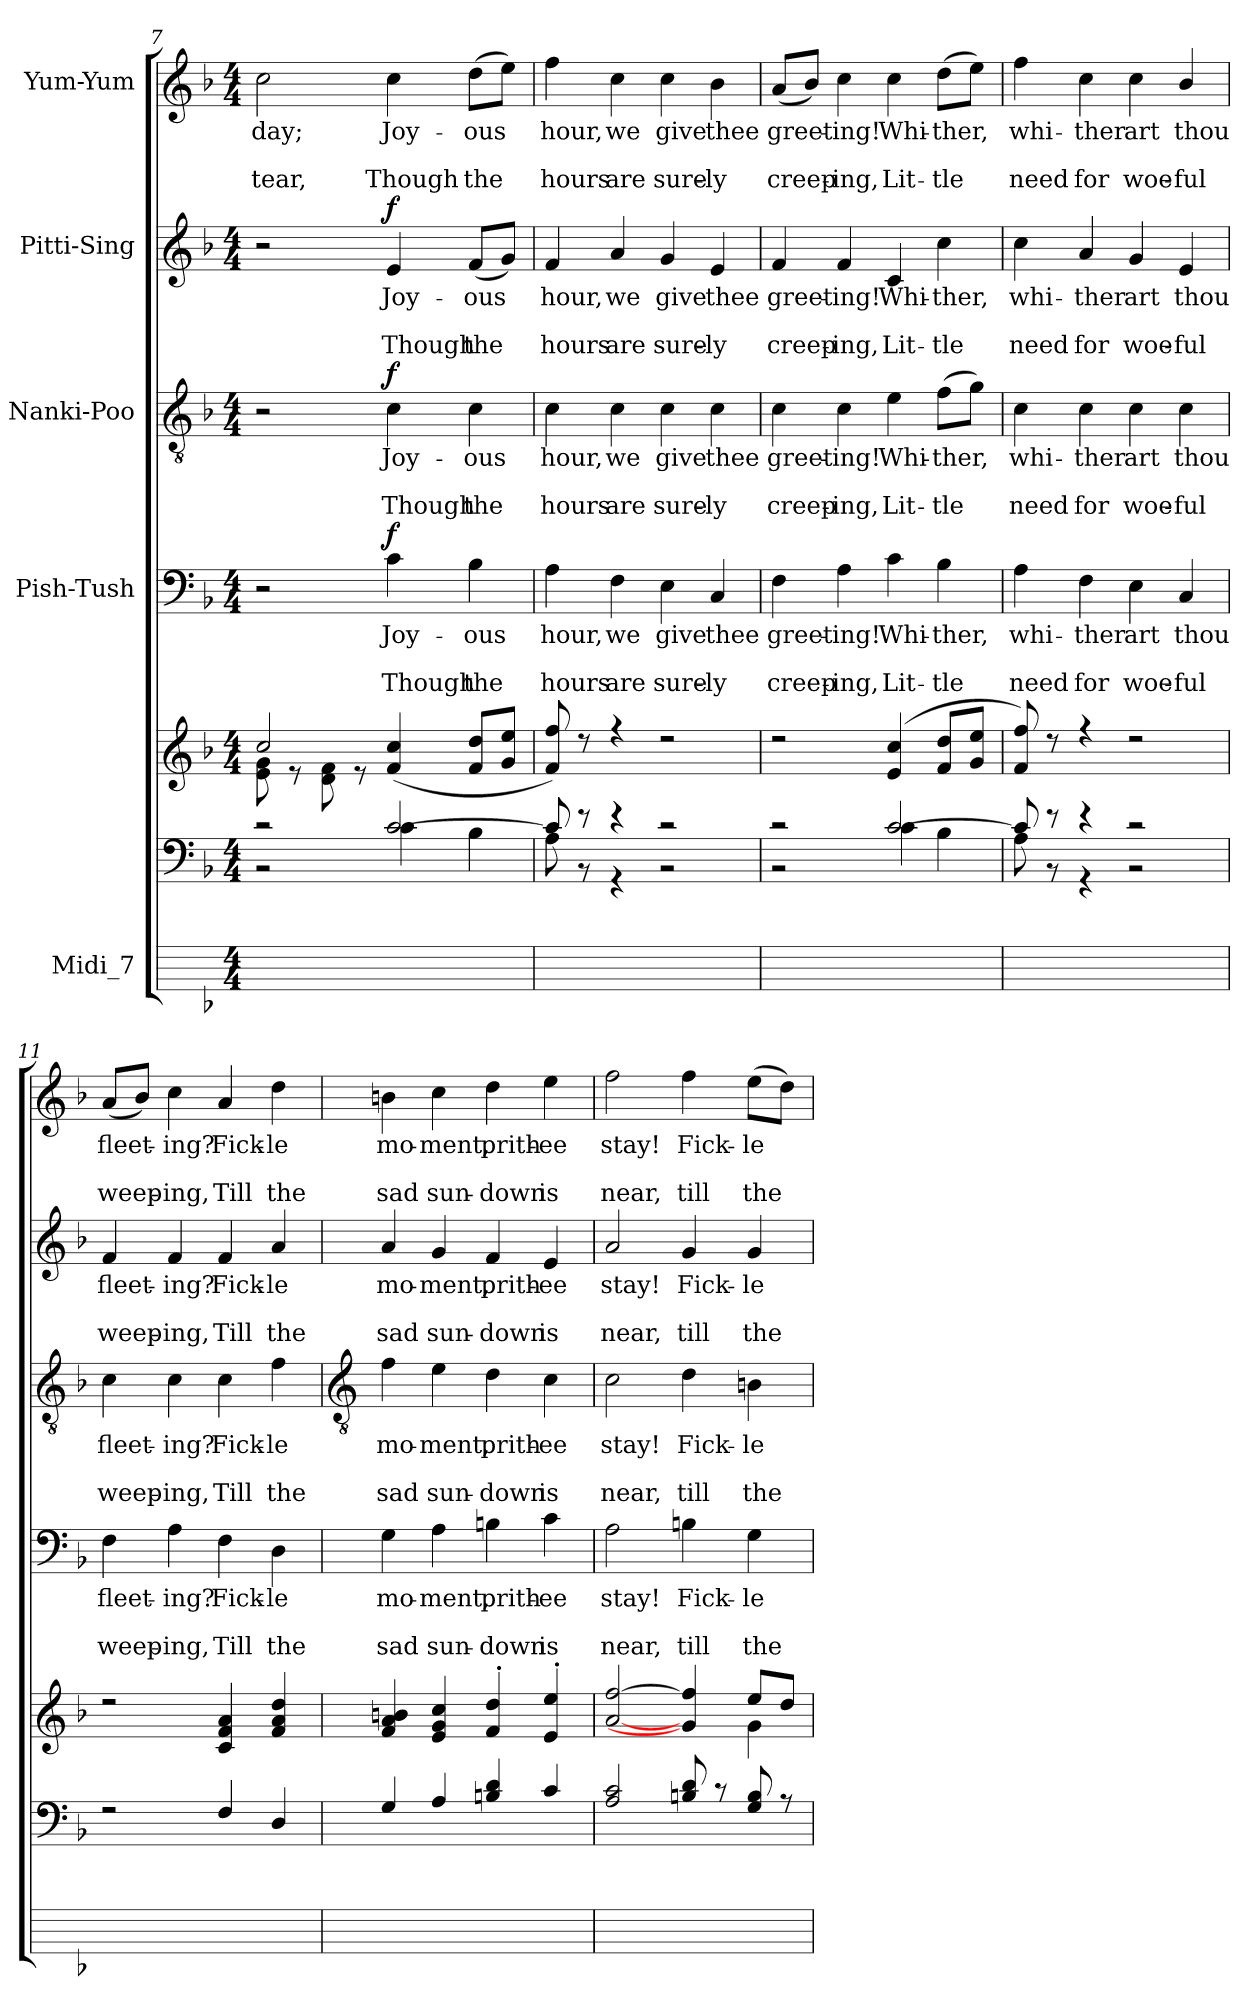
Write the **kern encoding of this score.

**kern	**kern	**kern	**kern	**text	**text	**text	**dynam	**kern	**text	**text	**text	**dynam	**kern	**text	**text	**text	**dynam	**kern	**text	**text	**text
*part5	*part5	*part5	*part4	*part4	*part4	*part4	*part4	*part3	*part3	*part3	*part3	*part3	*part2	*part2	*part2	*part2	*part2	*part1	*part1	*part1	*part1
*staff7	*staff6	*staff5	*staff4	*staff4	*staff4	*staff4	*staff4	*staff3	*staff3	*staff3	*staff3	*staff3	*staff2	*staff2	*staff2	*staff2	*staff2	*staff1	*staff1	*staff1	*staff1
*I"Midi_7	*	*	*I"Pish-Tush	*	*	*	*	*I"Nanki-Poo	*	*	*	*	*I"Pitti-Sing	*	*	*	*	*I"Yum-Yum	*	*	*
!!LO:LB:g=z
*	*clefF4	*clefG2	*clefF4	*	*	*	*	*clefGv2	*	*	*	*	*clefG2	*	*	*	*	*clefG2	*	*	*
*k[b-]	*k[b-]	*k[b-]	*k[b-]	*	*	*	*	*k[b-]	*	*	*	*	*k[b-]	*	*	*	*	*k[b-]	*	*	*
*F:	*F:	*F:	*F:	*	*	*	*	*F:	*	*	*	*	*F:	*	*	*	*	*F:	*	*	*
*M4/4	*M4/4	*M4/4	*M4/4	*	*	*	*	*M4/4	*	*	*	*	*M4/4	*	*	*	*	*M4/4	*	*	*
=7	=7	=7	=7	=7	=7	=7	=7	=7	=7	=7	=7	=7	=7	=7	=7	=7	=7	=7	=7	=7	=7
*	*^	*^	*	*	*	*	*	*	*	*	*	*	*	*	*	*	*	*	*	*	*
!	!	!	!	!	!	!	!	!	!	!	!	!	!	!	!	!	!	!	!	!	!LO:LY:b	!	!LO:LY:b
1ryy	2r	2r	2cc/	8e\ 8g\	2r	.	.	.	.	2r	.	.	.	.	2r	.	.	.	.	2cc	day;	.	tear,
.	.	.	.	8r	.	.	.	.	.	.	.	.	.	.	.	.	.	.	.	.	.	.	.
.	.	.	.	8d\ 8f\	.	.	.	.	.	.	.	.	.	.	.	.	.	.	.	.	.	.	.
.	.	.	.	8r	.	.	.	.	.	.	.	.	.	.	.	.	.	.	.	.	.	.	.
!	!	!	!	!	!	!LO:LY:b	!	!LO:LY:b	!LO:DY:b	!	!LO:LY:b	!	!LO:LY:b	!LO:DY:b	!	!LO:LY:b	!	!LO:LY:b	!LO:DY:b	!	!LO:LY:b	!	!LO:LY:b
.	[2c/	4c\	(>4f/ 4cc/	2ryy	4c	Joy-	.	-Though	f	4c	Joy-	.	-Though	f	4e	Joy-	.	-Though	f	4cc	Joy-	.	-Though
!	!	!	!	!	!	!LO:LY:b	!	!LO:LY:b	!	!	!LO:LY:b	!	!LO:LY:b	!	!	!LO:LY:b	!	!LO:LY:b	!	!	!LO:LY:b	!	!LO:LY:b
.	.	4B-\	8f/ 8dd/L	.	4B-	ous	.	the	.	4c	ous	.	the	.	(<8fL	ous	.	the	.	(>8ddL	ous	.	the
.	.	.	8g/ 8ee/J	.	.	.	.	.	.	.	.	.	.	.	8gJ)	.	.	.	.	8eeJ)	.	.	.
=8	=8	=8	=8	=8	=8	=8	=8	=8	=8	=8	=8	=8	=8	=8	=8	=8	=8	=8	=8	=8	=8	=8	=8
!	!	!	!	!	!	!LO:LY:b	!	!LO:LY:b	!	!	!LO:LY:b	!	!LO:LY:b	!	!	!LO:LY:b	!	!LO:LY:b	!	!	!LO:LY:b	!	!LO:LY:b
1ryy	8c/]	8A\	8f/ 8ff/)	1ryy	4A	hour,	.	hours	.	4c	hour,	.	hours	.	4f	hour,	.	hours	.	4ff	hour,	.	hours
.	8r	8r	8r	.	.	.	.	.	.	.	.	.	.	.	.	.	.	.	.	.	.	.	.
!	!	!	!	!	!	!LO:LY:b	!	!LO:LY:b	!	!	!LO:LY:b	!	!LO:LY:b	!	!	!LO:LY:b	!	!LO:LY:b	!	!	!LO:LY:b	!	!LO:LY:b
.	4r	4r	4r	.	4F	we	.	are	.	4c	we	.	are	.	4a	we	.	are	.	4cc	we	.	are
!	!	!	!	!	!	!LO:LY:b	!	!LO:LY:b	!	!	!LO:LY:b	!	!LO:LY:b	!	!	!LO:LY:b	!	!LO:LY:b	!	!	!LO:LY:b	!	!LO:LY:b
.	2r	2r	2r	.	4E	give	.	sure-	.	4c	give	.	sure-	.	4g	give	.	sure-	.	4cc	give	.	sure-
!	!	!	!	!	!	!LO:LY:b	!	!LO:LY:b	!	!	!LO:LY:b	!	!LO:LY:b	!	!	!LO:LY:b	!	!LO:LY:b	!	!	!LO:LY:b	!	!LO:LY:b
.	.	.	.	.	4C	-thee	.	ly	.	4c	-thee	.	ly	.	4e	-thee	.	ly	.	4b-	-thee	.	ly
=9	=9	=9	=9	=9	=9	=9	=9	=9	=9	=9	=9	=9	=9	=9	=9	=9	=9	=9	=9	=9	=9	=9	=9
!	!	!	!	!	!	!LO:LY:b	!	!LO:LY:b	!	!	!LO:LY:b	!	!LO:LY:b	!	!	!LO:LY:b	!	!LO:LY:b	!	!	!LO:LY:b	!	!LO:LY:b
1ryy	2r	2r	2r	1ryy	4F	greet-	.	-creep-	.	4c	greet-	.	-creep-	.	4f	greet-	.	-creep-	.	(<8aL	greet-	.	creep-
.	.	.	.	.	.	.	.	.	.	.	.	.	.	.	.	.	.	.	.	8b-J)	.	.	.
!	!	!	!	!	!	!LO:LY:b	!	!LO:LY:b	!	!	!LO:LY:b	!	!LO:LY:b	!	!	!LO:LY:b	!	!LO:LY:b	!	!	!LO:LY:b	!	!LO:LY:b
.	.	.	.	.	4A	-ing!	.	ing,	.	4c	-ing!	.	ing,	.	4f	-ing!	.	ing,	.	4cc	ing!	.	ing,
!	!	!	!	!	!	!LO:LY:b	!	!LO:LY:b	!	!	!LO:LY:b	!	!LO:LY:b	!	!	!LO:LY:b	!	!LO:LY:b	!	!	!LO:LY:b	!	!LO:LY:b
.	[2c/	4c\	(>4e/ 4cc/	.	4c	Whi-	.	-Lit-	.	4e	Whi-	.	-Lit-	.	4c	Whi-	.	-Lit-	.	4cc	Whi-	.	-Lit-
!	!	!	!	!	!	!LO:LY:b	!	!LO:LY:b	!	!	!LO:LY:b	!	!LO:LY:b	!	!	!LO:LY:b	!	!LO:LY:b	!	!	!LO:LY:b	!	!LO:LY:b
.	.	4B-\	8f/ 8dd/L	.	4B-	-ther,	.	tle	.	(>8fL	-ther,	.	tle	.	4cc	-ther,	.	tle	.	(>8ddL	-ther,	.	tle
.	.	.	8g/ 8ee/J	.	.	.	.	.	.	8gJ)	.	.	.	.	.	.	.	.	.	8eeJ)	.	.	.
=10	=10	=10	=10	=10	=10	=10	=10	=10	=10	=10	=10	=10	=10	=10	=10	=10	=10	=10	=10	=10	=10	=10	=10
!	!	!	!	!	!	!LO:LY:b	!	!LO:LY:b	!	!	!LO:LY:b	!	!LO:LY:b	!	!	!LO:LY:b	!	!LO:LY:b	!	!	!LO:LY:b	!	!LO:LY:b
1ryy	8c/]	8A\	8f/ 8ff/)	1ryy	4A	whi-	.	-need	.	4c	whi-	.	-need	.	4cc	whi-	.	-need	.	4ff	whi-	.	-need
.	8r	8r	8r	.	.	.	.	.	.	.	.	.	.	.	.	.	.	.	.	.	.	.	.
!	!	!	!	!	!	!LO:LY:b	!	!LO:LY:b	!	!	!LO:LY:b	!	!LO:LY:b	!	!	!LO:LY:b	!	!LO:LY:b	!	!	!LO:LY:b	!	!LO:LY:b
.	4r	4r	4r	.	4F	ther	.	for	.	4c	ther	.	for	.	4a	ther	.	for	.	4cc	ther	.	for
!	!	!	!	!	!	!LO:LY:b	!	!LO:LY:b	!	!	!LO:LY:b	!	!LO:LY:b	!	!	!LO:LY:b	!	!LO:LY:b	!	!	!LO:LY:b	!	!LO:LY:b
.	2r	2r	2r	.	4E	art	.	woe-	.	4c	art	.	woe-	.	4g	art	.	woe-	.	4cc	art	.	woe-
!	!	!	!	!	!	!LO:LY:b	!	!LO:LY:b	!	!	!LO:LY:b	!	!LO:LY:b	!	!	!LO:LY:b	!	!LO:LY:b	!	!	!LO:LY:b	!	!LO:LY:b
.	.	.	.	.	4C	-thou	.	ful	.	4c	-thou	.	ful	.	4e	-thou	.	ful	.	4b-/	-thou	.	ful
=11	=11	=11	=11	=11	=11	=11	=11	=11	=11	=11	=11	=11	=11	=11	=11	=11	=11	=11	=11	=11	=11	=11	=11
!	!	!	!	!	!	!LO:LY:b	!	!LO:LY:b	!	!	!LO:LY:b	!	!LO:LY:b	!	!	!LO:LY:b	!	!LO:LY:b	!	!	!LO:LY:b	!	!LO:LY:b
1ryy	2r	1ryy	2r	1ryy	4F	fleet-	.	-weep-	.	4c	fleet-	.	-weep-	.	4f	fleet-	.	-weep-	.	(<8aL	fleet-	.	weep-
.	.	.	.	.	.	.	.	.	.	.	.	.	.	.	.	.	.	.	.	8b-J)	.	.	.
!	!	!	!	!	!	!LO:LY:b	!	!LO:LY:b	!	!	!LO:LY:b	!	!LO:LY:b	!	!	!LO:LY:b	!	!LO:LY:b	!	!	!LO:LY:b	!	!LO:LY:b
.	.	.	.	.	4A	-ing?	.	ing,	.	4c	-ing?	.	ing,	.	4f	-ing?	.	ing,	.	4cc	ing?	.	ing,
!	!	!	!	!	!	!LO:LY:b	!	!LO:LY:b	!	!	!LO:LY:b	!	!LO:LY:b	!	!	!LO:LY:b	!	!LO:LY:b	!	!	!LO:LY:b	!	!LO:LY:b
.	4F/	.	4c/ 4f/ 4a/	.	4F	Fick-	.	-Till	.	4c	Fick-	.	-Till	.	4f	Fick-	.	-Till	.	4a	Fick-	.	-Till
!	!	!	!	!	!	!LO:LY:b	!	!LO:LY:b	!	!	!LO:LY:b	!	!LO:LY:b	!	!	!LO:LY:b	!	!LO:LY:b	!	!	!LO:LY:b	!	!LO:LY:b
.	4D/	.	4f/ 4a/ 4dd/	.	4D	le	.	the	.	4f	le	.	the	.	4a	le	.	the	.	4dd	le	.	the
!!LO:LB:g=z
=12	=12	=12	=12	=12	=12	=12	=12	=12	=12	=12	=12	=12	=12	=12	=12	=12	=12	=12	=12	=12	=12	=12	=12
*	*	*	*	*	*	*	*	*	*	*clefGv2	*	*	*	*	*	*	*	*	*	*	*	*	*
!	!	!	!	!	!	!LO:LY:b	!	!LO:LY:b	!	!	!LO:LY:b	!	!LO:LY:b	!	!	!LO:LY:b	!	!LO:LY:b	!	!	!LO:LY:b	!	!LO:LY:b
1ryy	4G/	1ryy	4f/ 4a/ 4bn/	1ryy	4G	mo-	.	-sad	.	4f	mo-	.	-sad	.	4a	mo-	.	-sad	.	4bn	mo-	.	-sad
!	!	!	!	!	!	!LO:LY:b	!	!LO:LY:b	!	!	!LO:LY:b	!	!LO:LY:b	!	!	!LO:LY:b	!	!LO:LY:b	!	!	!LO:LY:b	!	!LO:LY:b
.	4A/	.	4e/ 4g/ 4cc/	.	4A	ment,	.	sun-	.	4e	ment,	.	sun-	.	4g	ment,	.	sun-	.	4cc	ment,	.	sun-
!	!	!	!	!	!	!LO:LY:b	!	!LO:LY:b	!	!	!LO:LY:b	!	!LO:LY:b	!	!	!LO:LY:b	!	!LO:LY:b	!	!	!LO:LY:b	!	!LO:LY:b
.	4Bn/ 4d/	.	4f/' 4dd/'	.	4Bn	-prith-	.	-down	.	4d	-prith-	.	-down	.	4f	-prith-	.	-down	.	4dd	-prith-	.	-down
!	!	!	!	!	!	!LO:LY:b	!	!LO:LY:b	!	!	!LO:LY:b	!	!LO:LY:b	!	!	!LO:LY:b	!	!LO:LY:b	!	!	!LO:LY:b	!	!LO:LY:b
.	4c/	.	4e/' 4ee/'	.	4c	ee	.	is	.	4c	ee	.	is	.	4e	ee	.	is	.	4ee	ee	.	is
=13	=13	=13	=13	=13	=13	=13	=13	=13	=13	=13	=13	=13	=13	=13	=13	=13	=13	=13	=13	=13	=13	=13	=13
!	!	!	!	!	!	!LO:LY:b	!	!LO:LY:b	!	!	!LO:LY:b	!	!LO:LY:b	!	!	!LO:LY:b	!	!LO:LY:b	!	!	!LO:LY:b	!	!LO:LY:b
1ryy	2A/ 2c/	1ryy	[2a/ [2ff/	2ryy	2A	stay!	.	near,	.	2c	stay!	.	near,	.	2a	stay!	.	near,	.	2ff	stay!	.	near,
!	!	!	!	!	!	!LO:LY:b	!	!LO:LY:b	!	!	!LO:LY:b	!	!LO:LY:b	!	!	!LO:LY:b	!	!LO:LY:b	!	!	!LO:LY:b	!	!LO:LY:b
.	8Bn/ 8d/	.	4g/] 4ff/]	4ryy	4Bn	Fick-	.	-till	.	4d	Fick-	.	-till	.	4g	Fick-	.	-till	.	4ff	Fick-	.	-till
.	8r	.	.	.	.	.	.	.	.	.	.	.	.	.	.	.	.	.	.	.	.	.	.
!	!	!	!	!	!	!LO:LY:b	!	!LO:LY:b	!	!	!LO:LY:b	!	!LO:LY:b	!	!	!LO:LY:b	!	!LO:LY:b	!	!	!LO:LY:b	!	!LO:LY:b
.	8G/ 8B/	.	8ee/L	4g\	4G	le	.	the	.	4Bn	le	.	the	.	4g	le	.	the	.	(>8eeL	le	.	the
.	8r	.	8dd/J	.	.	.	.	.	.	.	.	.	.	.	.	.	.	.	.	8ddJ)	.	.	.
*	*v	*v	*	*	*	*	*	*	*	*	*	*	*	*	*	*	*	*	*	*	*	*	*
*	*	*v	*v	*	*	*	*	*	*	*	*	*	*	*	*	*	*	*	*	*	*	*
=	=	=	=	=	=	=	=	=	=	=	=	=	=	=	=	=	=	=	=	=	=
*-	*-	*-	*-	*-	*-	*-	*-	*-	*-	*-	*-	*-	*-	*-	*-	*-	*-	*-	*-	*-	*-
